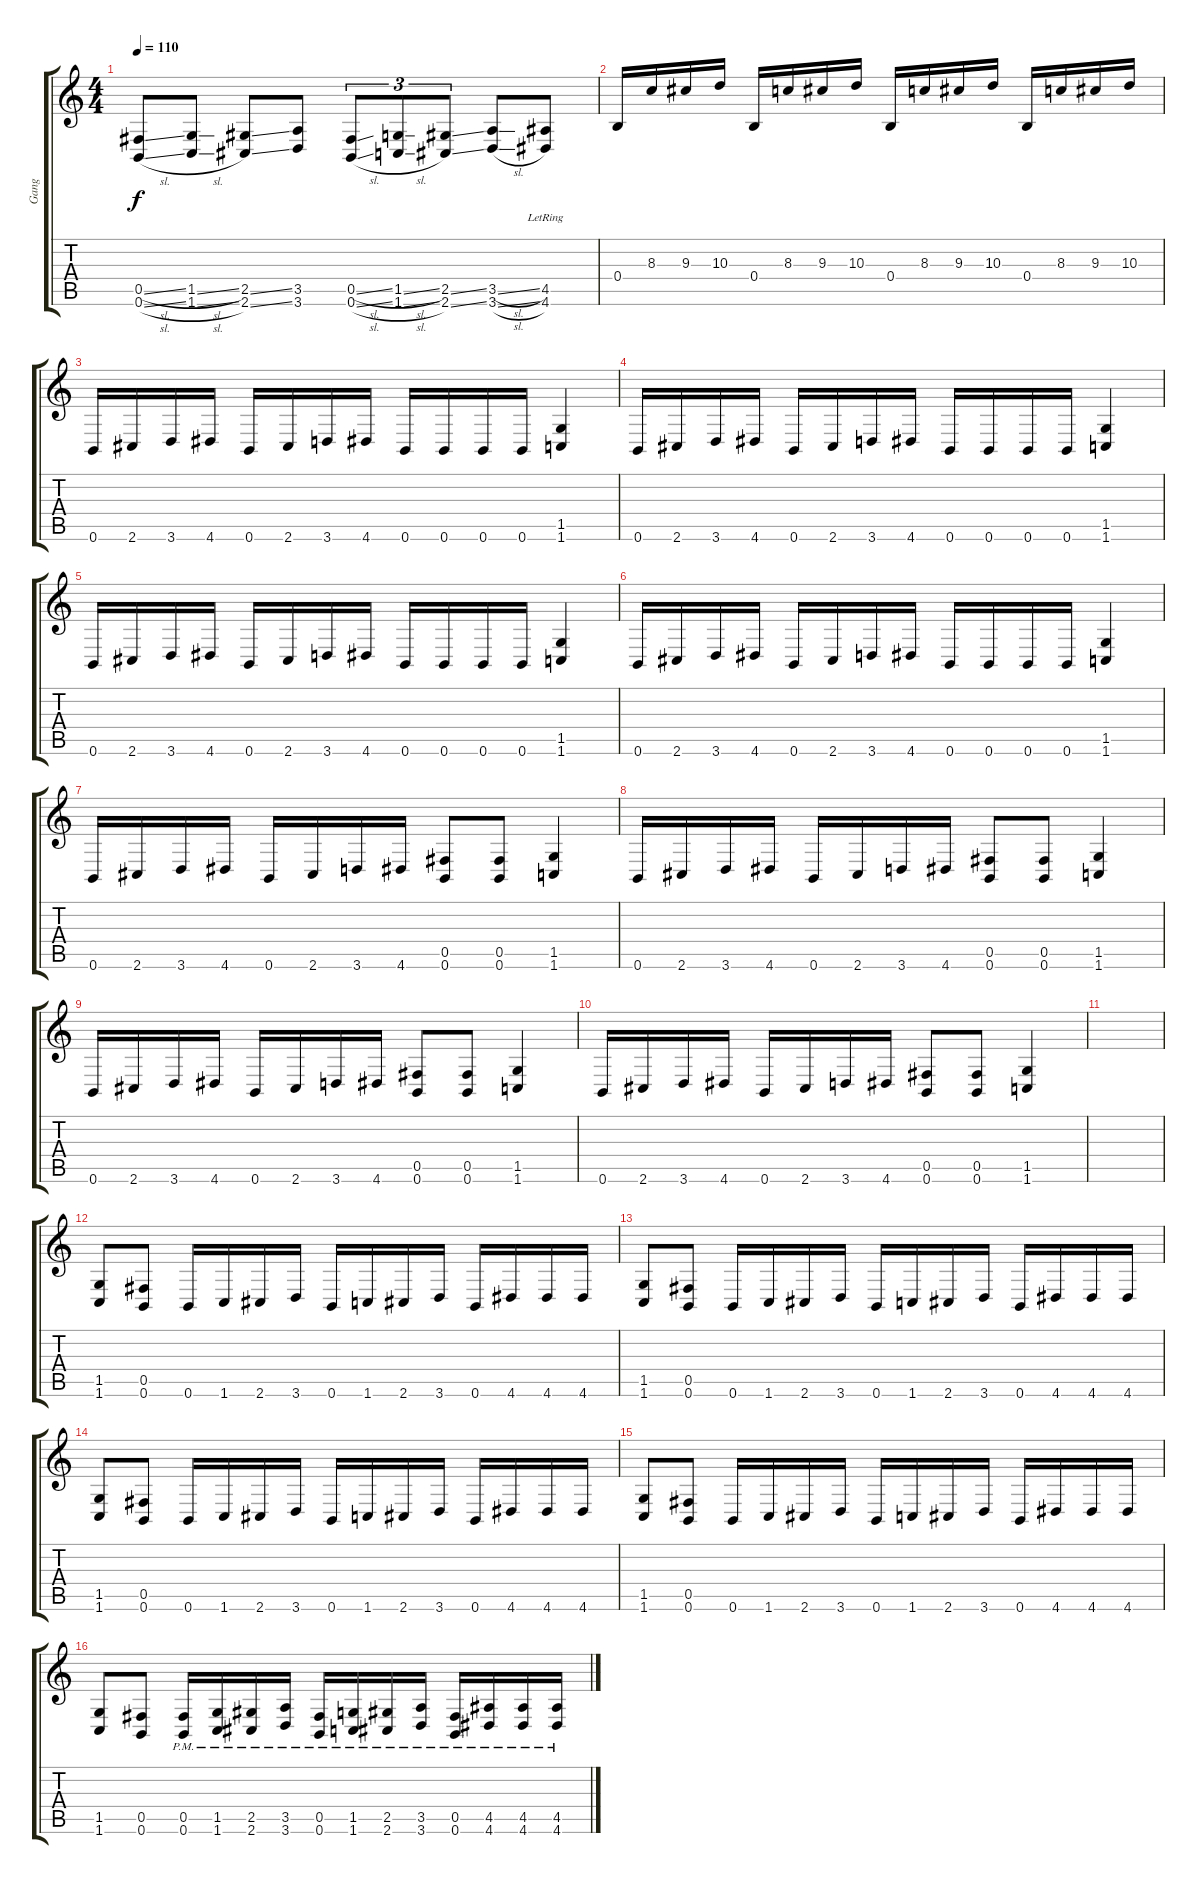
\track ("Gang" "Gang") {instrument distortionguitar}
\staff {score tabs}
\tuning (Db4 Ab3 E3 B2 Gb2 B1) {hide}
\ts (4 4)
\tempo 110
\clef g2
\ks c
(0.5{sl} 0.6{sl}).8{dy f} (1.5{sl} 1.6{sl}).8 (2.5{ss} 2.6{ss}).8 (3.5 3.6).8 (0.5{sl} 0.6{sl}).8{tu (3 2)} (1.5{sl} 1.6{sl}).8{tu (3 2)} (2.5{ss} 2.6{ss}).8{tu (3 2)} (3.5{sl} 3.6{sl}).8 (4.5{lr} 4.6{lr}).8 |
0.4.16 8.3.16 9.3.16 10.3.16 0.4.16 8.3.16 9.3.16 10.3.16 0.4.16 8.3.16 9.3.16 10.3.16 0.4.16 8.3.16 9.3.16 10.3.16 |
0.6.16 2.6.16 3.6.16 4.6.16 0.6.16 2.6.16 3.6.16 4.6.16 0.6.16 0.6.16 0.6.16 0.6.16 (1.5 1.6).4 |
0.6.16 2.6.16 3.6.16 4.6.16 0.6.16 2.6.16 3.6.16 4.6.16 0.6.16 0.6.16 0.6.16 0.6.16 (1.5 1.6).4 |
0.6.16 2.6.16 3.6.16 4.6.16 0.6.16 2.6.16 3.6.16 4.6.16 0.6.16 0.6.16 0.6.16 0.6.16 (1.5 1.6).4 |
0.6.16 2.6.16 3.6.16 4.6.16 0.6.16 2.6.16 3.6.16 4.6.16 0.6.16 0.6.16 0.6.16 0.6.16 (1.5 1.6).4 |
0.6.16 2.6.16 3.6.16 4.6.16 0.6.16 2.6.16 3.6.16 4.6.16 (0.5 0.6).8 (0.5 0.6).8 (1.5 1.6).4 |
0.6.16 2.6.16 3.6.16 4.6.16 0.6.16 2.6.16 3.6.16 4.6.16 (0.5 0.6).8 (0.5 0.6).8 (1.5 1.6).4 |
0.6.16 2.6.16 3.6.16 4.6.16 0.6.16 2.6.16 3.6.16 4.6.16 (0.5 0.6).8 (0.5 0.6).8 (1.5 1.6).4 |
0.6.16 2.6.16 3.6.16 4.6.16 0.6.16 2.6.16 3.6.16 4.6.16 (0.5 0.6).8 (0.5 0.6).8 (1.5 1.6).4 |
|
(1.5 1.6).8 (0.5 0.6).8 0.6.16 1.6.16 2.6.16 3.6.16 0.6.16 1.6.16 2.6.16 3.6.16 0.6.16 4.6.16 4.6.16 4.6.16 |
(1.5 1.6).8 (0.5 0.6).8 0.6.16 1.6.16 2.6.16 3.6.16 0.6.16 1.6.16 2.6.16 3.6.16 0.6.16 4.6.16 4.6.16 4.6.16 |
(1.5 1.6).8 (0.5 0.6).8 0.6.16 1.6.16 2.6.16 3.6.16 0.6.16 1.6.16 2.6.16 3.6.16 0.6.16 4.6.16 4.6.16 4.6.16 |
(1.5 1.6).8 (0.5 0.6).8 0.6.16 1.6.16 2.6.16 3.6.16 0.6.16 1.6.16 2.6.16 3.6.16 0.6.16 4.6.16 4.6.16 4.6.16 |
(1.5 1.6).8 (0.5 0.6).8 (0.5{pm} 0.6{pm}).16 (1.5{pm} 1.6{pm}).16 (2.5{pm} 2.6{pm}).16 (3.5{pm} 3.6{pm}).16 (0.5{pm} 0.6{pm}).16 (1.5{pm} 1.6{pm}).16 (2.5{pm} 2.6{pm}).16 (3.5{pm} 3.6{pm}).16 (0.5{pm} 0.6{pm}).16 (4.5{pm} 4.6{pm}).16 (4.5{pm} 4.6{pm}).16 (4.5{pm} 4.6{pm}).16
